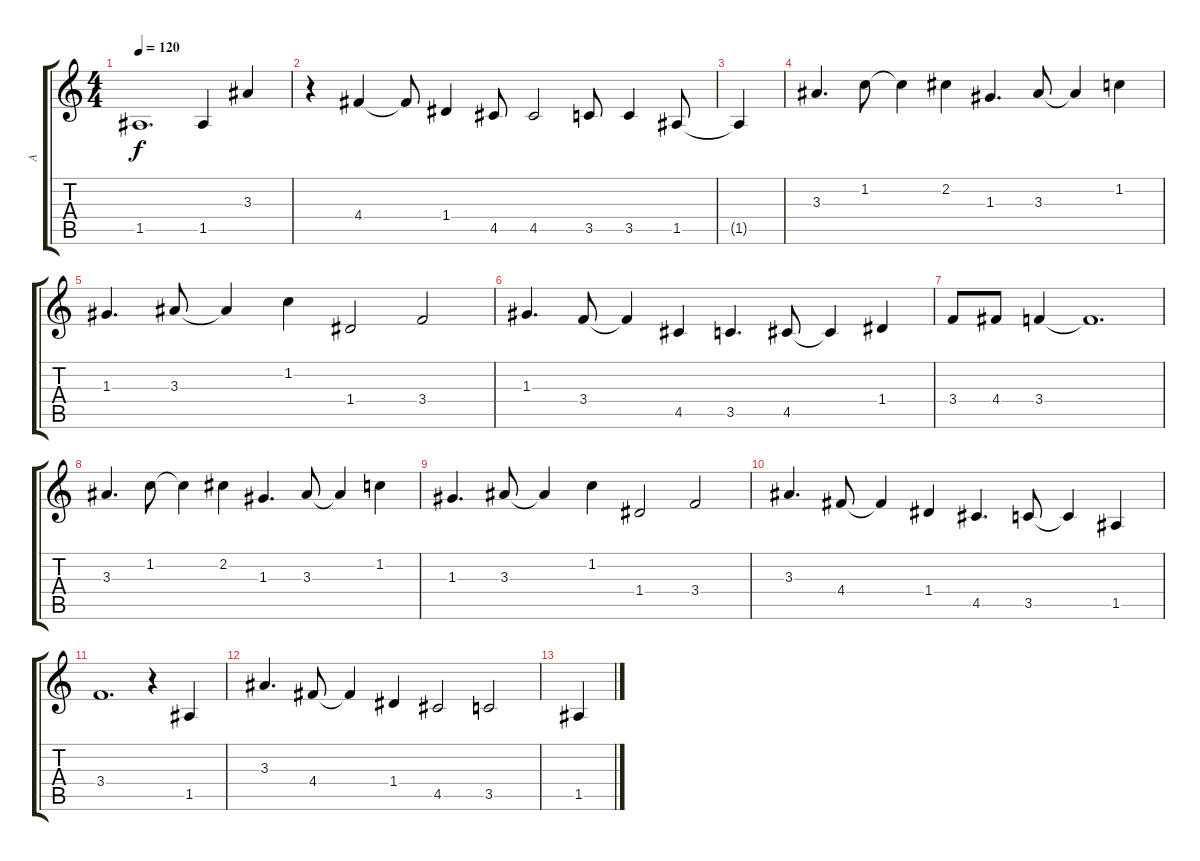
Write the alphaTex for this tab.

\track ("A" "A") {instrument acousticguitarsteel}
\staff {score tabs}
\tuning (E4 B3 G3 D3 A2 E2) {hide}
\ts (4 4)
\tempo 120
\clef g2
\ks c
1.5{t}.1{d dy f} 1.5.4 3.3.4 |
r.4 4.4.4 4.4{t}.8 1.4.4 4.5.8 4.5.2 3.5.8 3.5.4 1.5.8 |
1.5{t}.4 |
3.3.4{d} 1.2.8 1.2{t}.4 2.2.4 1.3.4{d} 3.3.8 3.3{t}.4 1.2.4 |
1.3.4{d} 3.3.8 3.3{t}.4 1.2.4 1.4.2 3.4.2 |
1.3.4{d} 3.4.8 3.4{t}.4 4.5.4 3.5.4{d} 4.5.8 4.5{t}.4 1.4.4 |
3.4.8 4.4.8 3.4.4 3.4{t}.1{d} |
3.3.4{d} 1.2.8 1.2{t}.4 2.2.4 1.3.4{d} 3.3.8 3.3{t}.4 1.2.4 |
1.3.4{d} 3.3.8 3.3{t}.4 1.2.4 1.4.2 3.4.2 |
3.3.4{d} 4.4.8 4.4{t}.4 1.4.4 4.5.4{d} 3.5.8 3.5{t}.4 1.5.4 |
3.4.1{d} r.4 1.5.4 |
3.3.4{d} 4.4.8 4.4{t}.4 1.4.4 4.5.2 3.5.2 |
1.5.4
